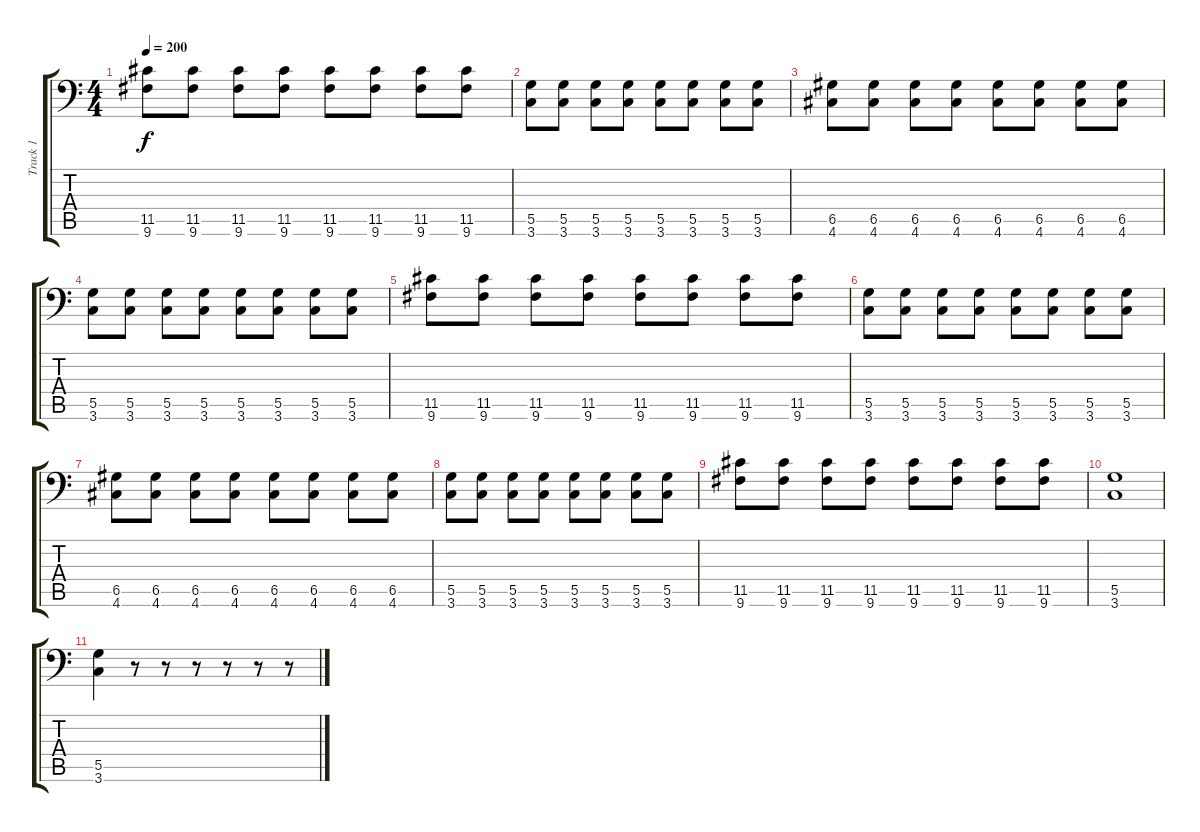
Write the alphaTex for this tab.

\track ("Track 1" "Track 1") {instrument distortionguitar}
\staff {score tabs}
\tuning (A3 E3 C3 G2 D2 A1) {hide}
\ts (4 4)
\tempo 200
\clef f4
\ks c
(11.5 9.6).8{dy f} (11.5 9.6).8 (11.5 9.6).8 (11.5 9.6).8 (11.5 9.6).8 (11.5 9.6).8 (11.5 9.6).8 (11.5 9.6).8 |
(5.5 3.6).8 (5.5 3.6).8 (5.5 3.6).8 (5.5 3.6).8 (5.5 3.6).8 (5.5 3.6).8 (5.5 3.6).8 (5.5 3.6).8 |
(6.5 4.6).8 (6.5 4.6).8 (6.5 4.6).8 (6.5 4.6).8 (6.5 4.6).8 (6.5 4.6).8 (6.5 4.6).8 (6.5 4.6).8 |
(5.5 3.6).8 (5.5 3.6).8 (5.5 3.6).8 (5.5 3.6).8 (5.5 3.6).8 (5.5 3.6).8 (5.5 3.6).8 (5.5 3.6).8 |
(11.5 9.6).8 (11.5 9.6).8 (11.5 9.6).8 (11.5 9.6).8 (11.5 9.6).8 (11.5 9.6).8 (11.5 9.6).8 (11.5 9.6).8 |
(5.5 3.6).8 (5.5 3.6).8 (5.5 3.6).8 (5.5 3.6).8 (5.5 3.6).8 (5.5 3.6).8 (5.5 3.6).8 (5.5 3.6).8 |
(6.5 4.6).8 (6.5 4.6).8 (6.5 4.6).8 (6.5 4.6).8 (6.5 4.6).8 (6.5 4.6).8 (6.5 4.6).8 (6.5 4.6).8 |
(5.5 3.6).8 (5.5 3.6).8 (5.5 3.6).8 (5.5 3.6).8 (5.5 3.6).8 (5.5 3.6).8 (5.5 3.6).8 (5.5 3.6).8 |
(11.5 9.6).8 (11.5 9.6).8 (11.5 9.6).8 (11.5 9.6).8 (11.5 9.6).8 (11.5 9.6).8 (11.5 9.6).8 (11.5 9.6).8 |
(5.5 3.6).1 |
(5.5 3.6).4 r.8 r.8 r.8 r.8 r.8 r.8
